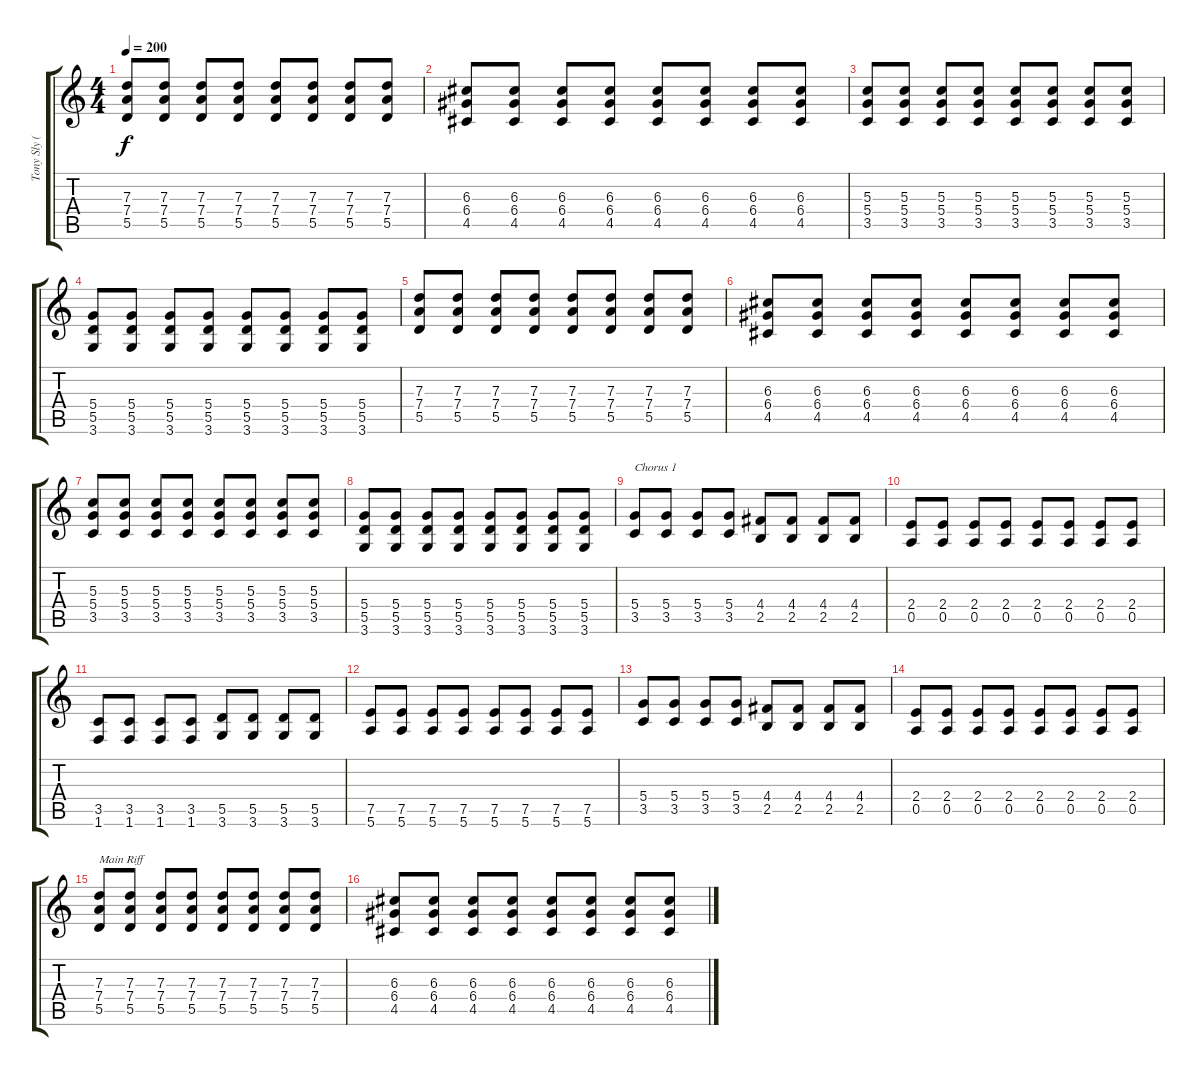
\track ("Tony Sly (Rhythm Guitar and Singing)" "Tony Sly (") {instrument distortionguitar}
\staff {score tabs}
\tuning (E4 B3 G3 D3 A2 E2) {hide}
\ts (4 4)
\tempo 200
\clef g2
\ks c
(7.3 7.4 5.5).8{dy f} (7.3 7.4 5.5).8 (7.3 7.4 5.5).8 (7.3 7.4 5.5).8 (7.3 7.4 5.5).8 (7.3 7.4 5.5).8 (7.3 7.4 5.5).8 (7.3 7.4 5.5).8 |
(6.3 6.4 4.5).8 (6.3 6.4 4.5).8 (6.3 6.4 4.5).8 (6.3 6.4 4.5).8 (6.3 6.4 4.5).8 (6.3 6.4 4.5).8 (6.3 6.4 4.5).8 (6.3 6.4 4.5).8 |
(5.3 5.4 3.5).8 (5.3 5.4 3.5).8 (5.3 5.4 3.5).8 (5.3 5.4 3.5).8 (5.3 5.4 3.5).8 (5.3 5.4 3.5).8 (5.3 5.4 3.5).8 (5.3 5.4 3.5).8 |
(5.4 5.5 3.6).8 (5.4 5.5 3.6).8 (5.4 5.5 3.6).8 (5.4 5.5 3.6).8 (5.4 5.5 3.6).8 (5.4 5.5 3.6).8 (5.4 5.5 3.6).8 (5.4 5.5 3.6).8 |
(7.3 7.4 5.5).8 (7.3 7.4 5.5).8 (7.3 7.4 5.5).8 (7.3 7.4 5.5).8 (7.3 7.4 5.5).8 (7.3 7.4 5.5).8 (7.3 7.4 5.5).8 (7.3 7.4 5.5).8 |
(6.3 6.4 4.5).8 (6.3 6.4 4.5).8 (6.3 6.4 4.5).8 (6.3 6.4 4.5).8 (6.3 6.4 4.5).8 (6.3 6.4 4.5).8 (6.3 6.4 4.5).8 (6.3 6.4 4.5).8 |
(5.3 5.4 3.5).8 (5.3 5.4 3.5).8 (5.3 5.4 3.5).8 (5.3 5.4 3.5).8 (5.3 5.4 3.5).8 (5.3 5.4 3.5).8 (5.3 5.4 3.5).8 (5.3 5.4 3.5).8 |
(5.4 5.5 3.6).8 (5.4 5.5 3.6).8 (5.4 5.5 3.6).8 (5.4 5.5 3.6).8 (5.4 5.5 3.6).8 (5.4 5.5 3.6).8 (5.4 5.5 3.6).8 (5.4 5.5 3.6).8 |
(5.4 3.5).8{txt "Chorus 1"} (5.4 3.5).8 (5.4 3.5).8 (5.4 3.5).8 (4.4 2.5).8 (4.4 2.5).8 (4.4 2.5).8 (4.4 2.5).8 |
(2.4 0.5).8 (2.4 0.5).8 (2.4 0.5).8 (2.4 0.5).8 (2.4 0.5).8 (2.4 0.5).8 (2.4 0.5).8 (2.4 0.5).8 |
(3.5 1.6).8 (3.5 1.6).8 (3.5 1.6).8 (3.5 1.6).8 (5.5 3.6).8 (5.5 3.6).8 (5.5 3.6).8 (5.5 3.6).8 |
(7.5 5.6).8 (7.5 5.6).8 (7.5 5.6).8 (7.5 5.6).8 (7.5 5.6).8 (7.5 5.6).8 (7.5 5.6).8 (7.5 5.6).8 |
(5.4 3.5).8 (5.4 3.5).8 (5.4 3.5).8 (5.4 3.5).8 (4.4 2.5).8 (4.4 2.5).8 (4.4 2.5).8 (4.4 2.5).8 |
(2.4 0.5).8 (2.4 0.5).8 (2.4 0.5).8 (2.4 0.5).8 (2.4 0.5).8 (2.4 0.5).8 (2.4 0.5).8 (2.4 0.5).8 |
(7.3 7.4 5.5).8{txt "Main Riff"} (7.3 7.4 5.5).8 (7.3 7.4 5.5).8 (7.3 7.4 5.5).8 (7.3 7.4 5.5).8 (7.3 7.4 5.5).8 (7.3 7.4 5.5).8 (7.3 7.4 5.5).8 |
(6.3 6.4 4.5).8 (6.3 6.4 4.5).8 (6.3 6.4 4.5).8 (6.3 6.4 4.5).8 (6.3 6.4 4.5).8 (6.3 6.4 4.5).8 (6.3 6.4 4.5).8 (6.3 6.4 4.5).8
